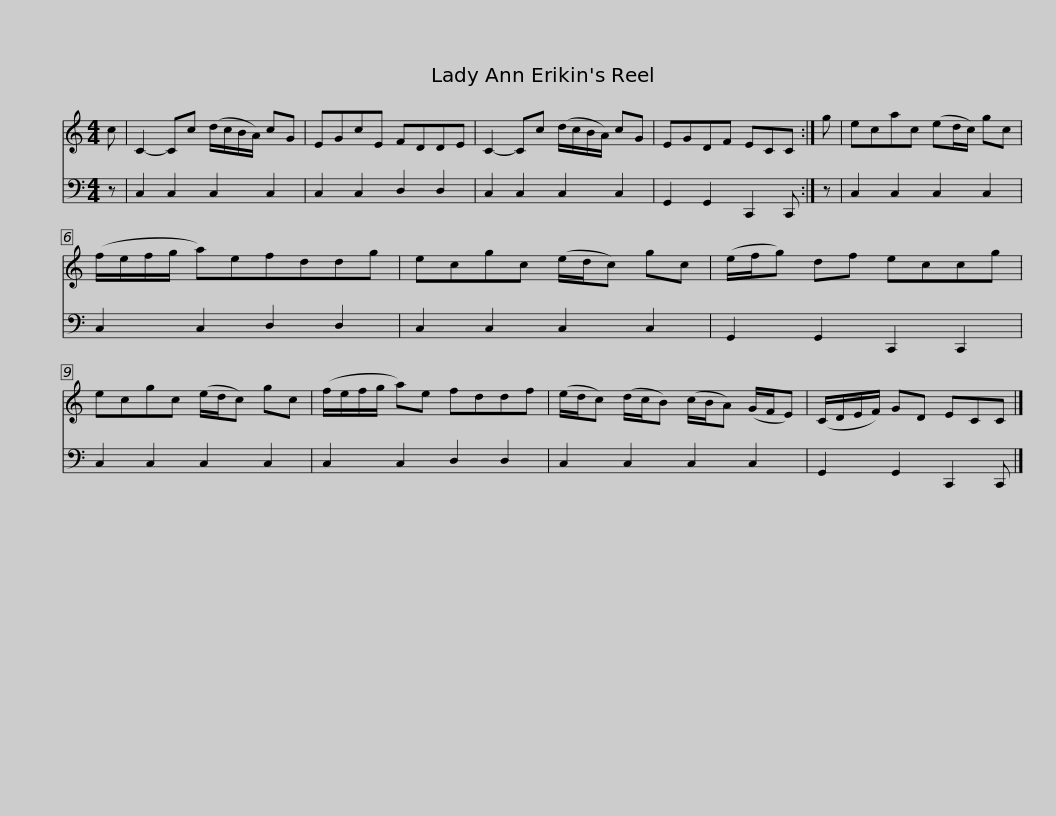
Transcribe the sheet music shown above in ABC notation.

X:1
%%score 1 2
L:1/8
M:4/4
I:linebreak $
K:C
V:1 treble
V:2 bass
V:1
 c | C2- Cc (d/c/B/A/) cG | EGcE FDDE | C2- Cc (d/c/B/A/) cG | EGDF ECC :| %5
 g |$ ecac (ed/c/) gc | (f/e/f/g/ a)efddg | ecgc (e/d/c) gc | (e/f/g) df eccg | %10
 ecgc (e/d/c) gc |$ (f/e/f/g/ a)e fddf | (e/d/c) (d/c/B) (c/B/A) (G/F/E) | (C/D/E/F/) GD ECC |] %14
V:2
 z | C,2 C,2 C,2 C,2 | C,2 C,2 D,2 D,2 | C,2 C,2 C,2 C,2 | G,,2 G,,2 C,,2 C,, :| %5
 z |$ C,2 C,2 C,2 C,2 | C,2 C,2 D,2 D,2 | C,2 C,2 C,2 C,2 | G,,2 G,,2 C,,2 C,,2 | %10
 C,2 C,2 C,2 C,2 |$ C,2 C,2 D,2 D,2 | C,2 C,2 C,2 C,2 | G,,2 G,,2 C,,2 C,, |] %14
